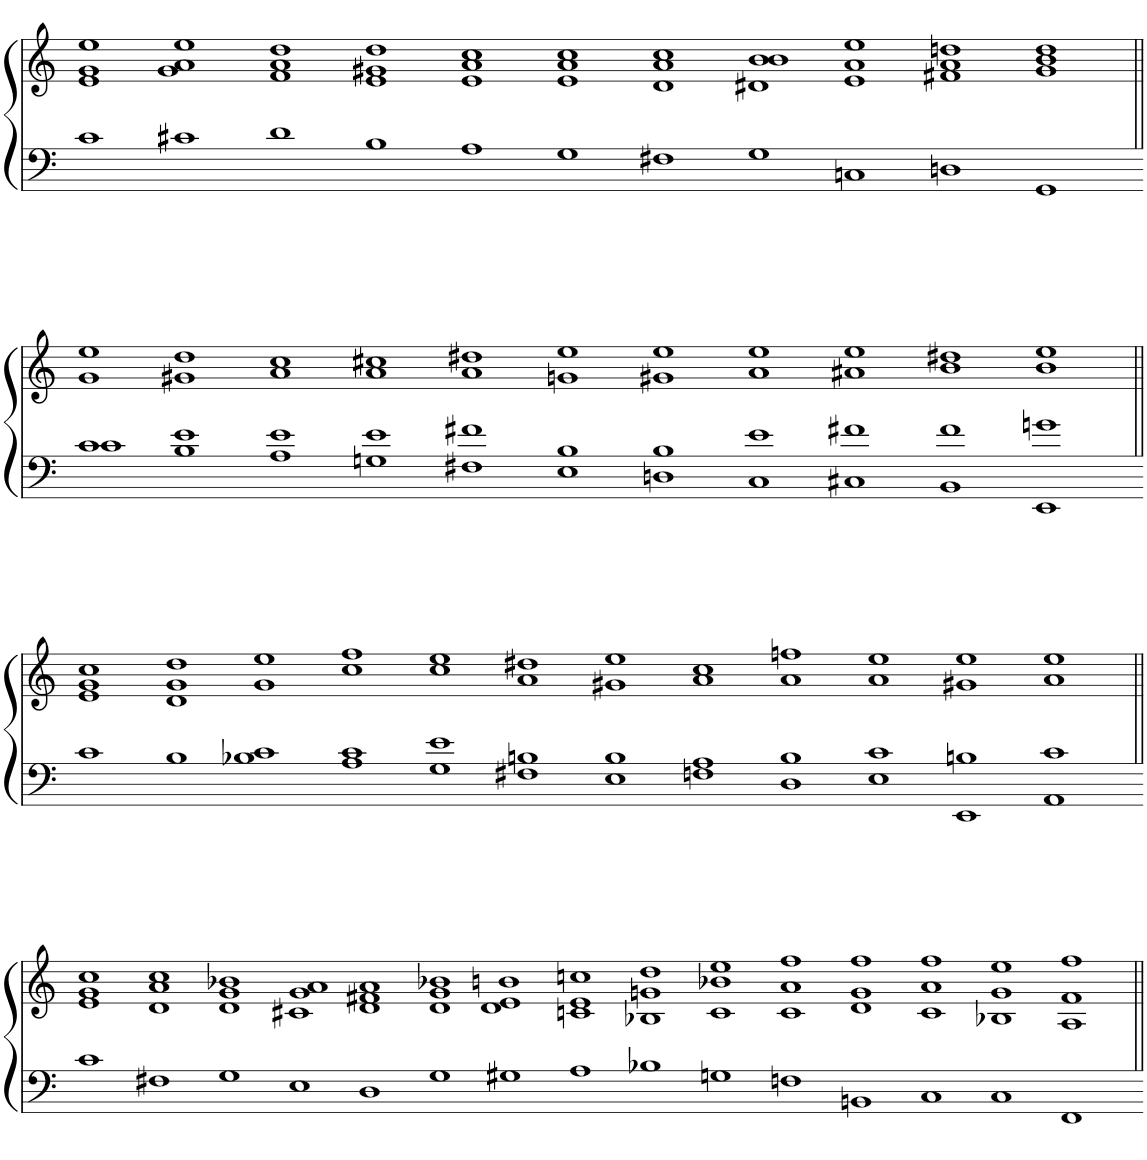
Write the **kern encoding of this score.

**kern	**kern
*part1	*part1
*staff2	*staff1
*I"Piano	*
*I'Pno	*
!!LO:PB:g=z
*clefF4	*clefG2
*k[]	*k[]
*M11/1	*M11/1
=65	=65
*^	*^
*	*	*	*^
000ryy	1c	1ee	1g	1e
.	1c#X	1ee	1a	1g
.	1d	1dd	1a	1f
.	1B	1dd	1g#X	1e
.	1A	1cc	1a	1e
.	1G	1cc	1a	1e
.	1F#X	1cc	1a	1d
.	1G	1b	1b	1d#X
0.ryy	1Cn	1ee	1a	1e
.	1Dn	1ddn	1a	1f#X
.	1GG	1dd	1b	1gn
*	*	*	*v	*v
!!LO:LB:g=z
=66||	=66||	=66||	=66||
*	*^	*	*
000ryy	1c	1c	1ee	1g
.	1e	1B	1dd	1g#X
.	1e	1A	1cc	1a
.	1e	1Gn	1cc#X	1a
.	1f#X	1F#X	1dd#X	1a
.	1B	1E	1ee	1gn
.	1B	1Dn	1ee	1g#X
.	1e	1C	1ee	1a
0.ryy	1f#X	1C#X	1ee	1a#X
.	1f#	1BB	1dd#X	1b
.	1gn	1EE	1ee	1b
*	*	*	*v	*v
!!LO:LB:g=z
=67||	=67||	=67||	=67||
*M12/1	*	*	*M12/1
*	*	*	*^
*	*	*	*	*^
000.ryy	0ryy	1c	1cc	1g	1e
.	.	1B	1dd	1g	1d
.	1c	1B-X	1ee	1g	1ryy
.	1c	1A	1ff	1cc	1ryy
.	1e	1G	1ee	1cc	000ryy
.	1Bn	1F#X	1dd#X	1a	.
.	1B	1E	1ee	1g#X	.
.	1A	1Fn	1cc	1a	.
.	1B	1D	1ffn	1a	.
.	1c	1E	1ee	1a	.
.	1Bn	1EE	1ee	1g#X	.
.	1c	1AA	1ee	1a	.
!!LO:LB:g=z	!!	!!
=68||	=68||	=68||	=68||	=68||	=68||
*M15/1	*	*	*M15/1	*	*
0ryy	0ryy	1c	1cc	1g	1e
.	.	1F#X	1cc	1a	1d
1ryy	1ryy	1G	1b-X	1g	1d
00ryy	00ryy	1E	1a	1g	1c#X
.	.	1D	1a	1f#X	1d
.	.	1G	1b-X	1g	1d
.	.	1G#X	1bn	1e	1d
00ryy	00ryy	1A	1ccn	1e	1cn
.	.	1B-X	1dd	1gn	1B-X
.	.	1Gn	1ee	1b-X	1c
.	.	1Fn	1ff	1a	1c
00ryy	00ryy	1BBn	1ff	1g	1d
.	.	1C	1ff	1a	1c
.	.	1C	1ee	1g	1B-X
.	.	1FF	1ff	1fn	1A
*v	*v	*v	*	*	*
*	*v	*v	*v
=||	=||
*-	*-
